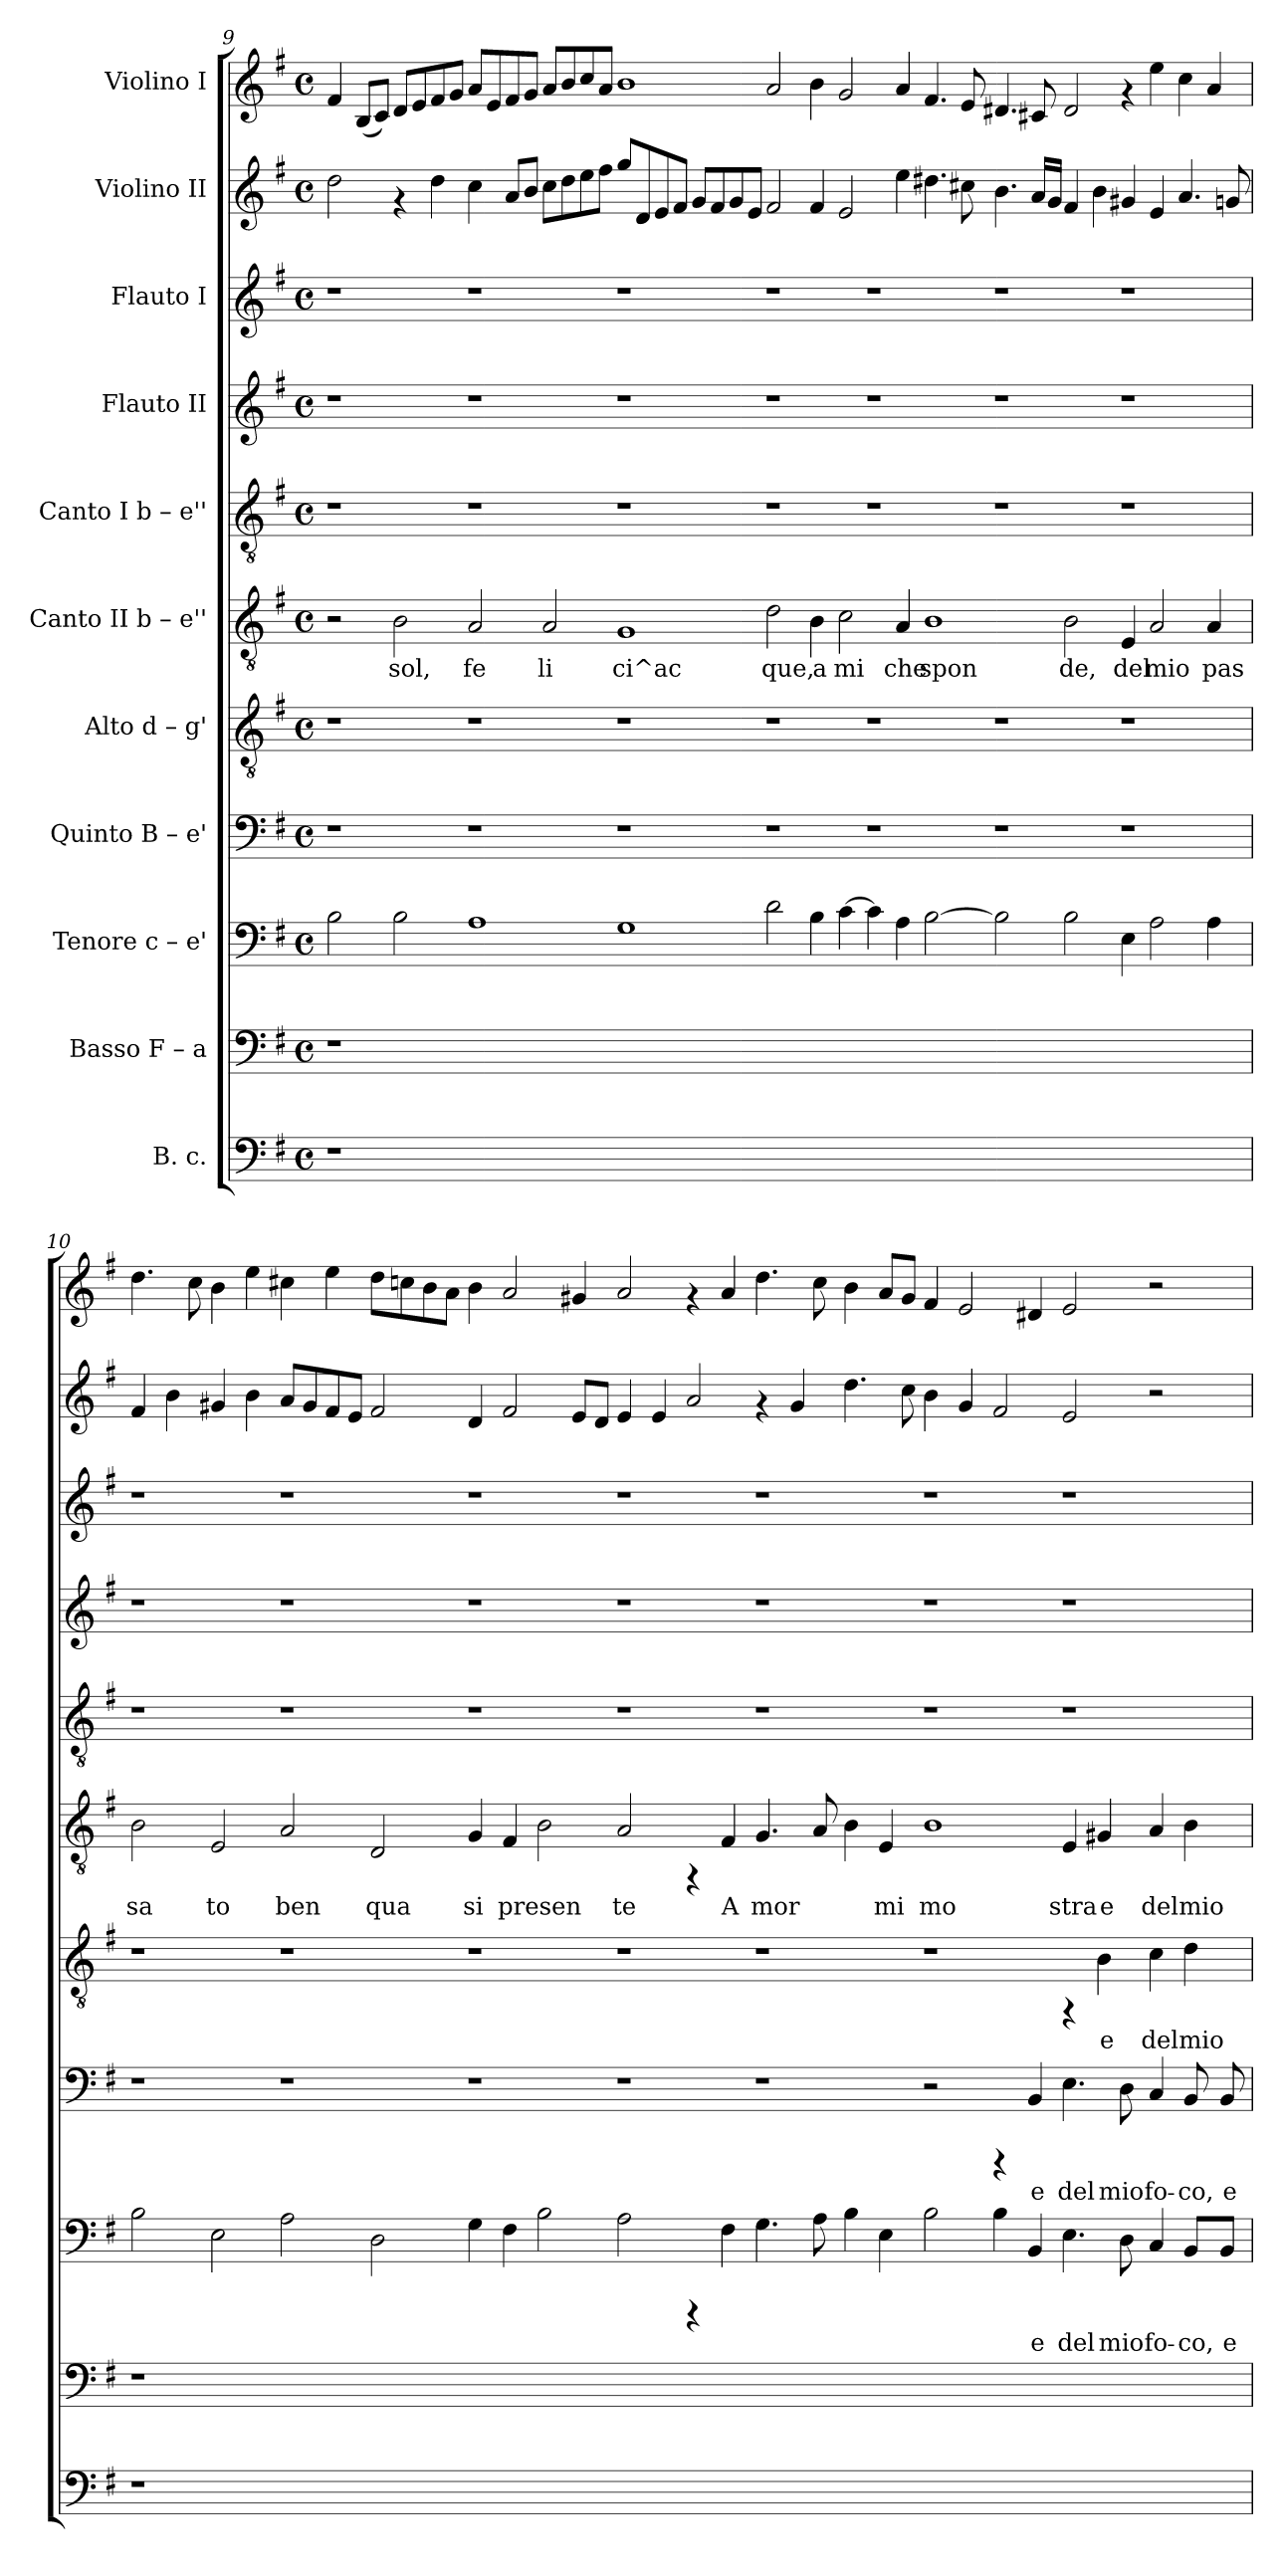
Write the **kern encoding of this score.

**kern	**kern	**kern	**text	**kern	**text	**kern	**text	**kern	**text	**kern	**kern	**kern	**kern	**kern
*part11	*part10	*part9	*part9	*part8	*part8	*part7	*part7	*part6	*part6	*part5	*part4	*part3	*part2	*part1
*staff11	*staff10	*staff9	*staff9	*staff8	*staff8	*staff7	*staff7	*staff6	*staff6	*staff5	*staff4	*staff3	*staff2	*staff1
*I"B. c.	*I"Basso  F – a	*I"Tenore  c – e'	*	*I"Quinto  B – e'	*	*I"Alto  d – g'	*	*I"Canto II  b – e''	*	*I"Canto I  b – e''	*I"Flauto II	*I"Flauto I	*I"Violino II	*I"Violino I
!!LO:PB:g=z
*clefF4	*clefF4	*clefF4	*	*clefF4	*	*clefGv2	*	*clefGv2	*	*clefGv2	*clefG2	*clefG2	*clefG2	*clefG2
*k[f#]	*k[f#]	*k[f#]	*	*k[f#]	*	*k[f#]	*	*k[f#]	*	*k[f#]	*k[f#]	*k[f#]	*k[f#]	*k[f#]
*G:	*G:	*G:	*	*G:	*	*G:	*	*G:	*	*G:	*G:	*G:	*G:	*G:
*M4/4	*M4/4	*M4/4	*	*M4/4	*	*M4/4	*	*M4/4	*	*M4/4	*M4/4	*M4/4	*M4/4	*M4/4
*met(c)	*met(c)	*met(c)	*	*met(c)	*	*met(c)	*	*met(c)	*	*met(c)	*met(c)	*met(c)	*met(c)	*met(c)
=9	=9	=9	=9	=9	=9	=9	=9	=9	=9	=9	=9	=9	=9	=9
!	!	!	!LO:LY:a:rj	!	!	!	!	!	!	!	!	!	!	!
1r	1r	2B\	.	1r	.	1r	.	2r	.	1r	1r	1r	2dd\	4f#/
.	.	.	.	.	.	.	.	.	.	.	.	.	.	(>8B/L
.	.	.	.	.	.	.	.	.	.	.	.	.	.	8c/J)
!	!	!	!LO:LY:a:rj	!	!	!	!	!	!LO:LY:b:rj	!	!	!	!	!
.	.	2B\	.	.	.	.	.	2B\	sol,	.	.	.	4rf	8d/L
.	.	.	.	.	.	.	.	.	.	.	.	.	.	8e/
.	.	.	.	.	.	.	.	.	.	.	.	.	4dd\	8f#/
.	.	.	.	.	.	.	.	.	.	.	.	.	.	8g/J
!	!	!	!LO:LY:a:rj	!	!	!	!	!	!LO:LY:b:rj	!	!	!	!	!
00.ryy	00.ryy	1A	.	1r	.	1r	.	2A/	fe	1r	1r	1r	4cc\	8a/L
.	.	.	.	.	.	.	.	.	.	.	.	.	.	8e/
.	.	.	.	.	.	.	.	.	.	.	.	.	8a/L	8f#/
.	.	.	.	.	.	.	.	.	.	.	.	.	8b/J	8g/J
!	!	!	!	!	!	!	!	!	!LO:LY:b:rj	!	!	!	!	!
.	.	.	.	.	.	.	.	2A/	li	.	.	.	8cc\L	8a/L
.	.	.	.	.	.	.	.	.	.	.	.	.	8dd\	8b/
.	.	.	.	.	.	.	.	.	.	.	.	.	8ee\	8cc/
.	.	.	.	.	.	.	.	.	.	.	.	.	8ff#\J	8a/J
!	!	!	!LO:LY:a:rj	!	!	!	!	!	!LO:LY:b:rj	!	!	!	!	!
.	.	1G	.	1r	.	1r	.	1G	ci^ac	1r	1r	1r	8gg/L	1b
.	.	.	.	.	.	.	.	.	.	.	.	.	8d/	.
.	.	.	.	.	.	.	.	.	.	.	.	.	8e/	.
.	.	.	.	.	.	.	.	.	.	.	.	.	8f#/J	.
.	.	.	.	.	.	.	.	.	.	.	.	.	8g/L	.
.	.	.	.	.	.	.	.	.	.	.	.	.	8f#/	.
.	.	.	.	.	.	.	.	.	.	.	.	.	8g/	.
.	.	.	.	.	.	.	.	.	.	.	.	.	8e/J	.
!	!	!	!LO:LY:a:rj	!	!	!	!	!	!LO:LY:b:rj	!	!	!	!	!
.	.	2d\	.	1r	.	1r	.	2d\	que,	1r	1r	1r	2f#/	2a/
!	!	!	!LO:LY:a:rj	!	!	!	!	!	!LO:LY:b:rj	!	!	!	!	!
.	.	4B\	.	.	.	.	.	4B\	a	.	.	.	4f#/	4b\
!	!	!	!LO:LY:a:rj	!	!	!	!	!	!LO:LY:b:rj	!	!	!	!	!
.	.	[>4c\	.	.	.	.	.	2c\	mi	.	.	.	2e/	2g/
!	!	!	!LO:LY:a:rj	!	!	!	!	!	!	!	!	!	!	!
.	.	4c\]	.	1r	.	1r	.	.	.	1r	1r	1r	.	.
!	!	!	!LO:LY:a:rj	!	!	!	!	!	!LO:LY:b:rj	!	!	!	!	!
.	.	4A\	.	.	.	.	.	4A/	che	.	.	.	4ee\	4a/
!	!	!	!LO:LY:a:rj	!	!	!	!	!	!LO:LY:b:rj	!	!	!	!	!
.	.	[>2B\	.	.	.	.	.	1B	spon	.	.	.	4.dd#X\	4.f#/
.	.	.	.	.	.	.	.	.	.	.	.	.	8cc#X\	8e/
!	!	!	!LO:LY:a:rj	!	!	!	!	!	!	!	!	!	!	!
.	.	2B\]	.	1r	.	1r	.	.	.	1r	1r	1r	4.b\	4.d#X/
.	.	.	.	.	.	.	.	.	.	.	.	.	16a/L	8c#X/
.	.	.	.	.	.	.	.	.	.	.	.	.	16g/J	.
!	!	!	!LO:LY:a:rj	!	!	!	!	!	!LO:LY:b:rj	!	!	!	!	!
.	.	2B\	.	.	.	.	.	2B\	de,	.	.	.	4f#/	2d#/
.	.	.	.	.	.	.	.	.	.	.	.	.	4b\	.
!	!	!	!LO:LY:a:rj	!	!	!	!	!	!LO:LY:b:rj	!	!	!	!	!
.	.	4E\	.	1r	.	1r	.	4E/	del	1r	1r	1r	4g#X/	4rf
!	!	!	!LO:LY:a:rj	!	!	!	!	!	!LO:LY:b:rj	!	!	!	!	!
.	.	2A\	.	.	.	.	.	2A/	mio	.	.	.	4e/	4ee\
.	.	.	.	.	.	.	.	.	.	.	.	.	4.a/	4cc\
!	!	!	!LO:LY:a:rj	!	!	!	!	!	!LO:LY:b:rj	!	!	!	!	!
.	.	4A\	.	.	.	.	.	4A/	pas	.	.	.	.	4a/
.	.	.	.	.	.	.	.	.	.	.	.	.	8gn/	.
!!LO:PB:g=z
=10	=10	=10	=10	=10	=10	=10	=10	=10	=10	=10	=10	=10	=10	=10
!	!	!	!LO:LY:a:rj	!	!	!	!	!	!LO:LY:b:rj	!	!	!	!	!
1r	1r	2B\	.	1r	.	1r	.	2B\	sa	1r	1r	1r	4f#/	4.dd\
.	.	.	.	.	.	.	.	.	.	.	.	.	4b\	.
.	.	.	.	.	.	.	.	.	.	.	.	.	.	8cc\
!	!	!	!LO:LY:a:rj	!	!	!	!	!	!LO:LY:b:rj	!	!	!	!	!
.	.	2E\	.	.	.	.	.	2E/	to	.	.	.	4g#X/	4b\
.	.	.	.	.	.	.	.	.	.	.	.	.	4b\	4ee\
!	!	!	!LO:LY:a:rj	!	!	!	!	!	!LO:LY:b:rj	!	!	!	!	!
00.ryy	00.ryy	2A\	.	1r	.	1r	.	2A/	ben	1r	1r	1r	8a/L	4cc#X\
.	.	.	.	.	.	.	.	.	.	.	.	.	8g#/	.
.	.	.	.	.	.	.	.	.	.	.	.	.	8f#/	4ee\
.	.	.	.	.	.	.	.	.	.	.	.	.	8e/J	.
!	!	!	!LO:LY:a:rj	!	!	!	!	!	!LO:LY:b:rj	!	!	!	!	!
.	.	2D\	.	.	.	.	.	2D/	qua	.	.	.	2f#/	8dd\L
.	.	.	.	.	.	.	.	.	.	.	.	.	.	8ccn\
.	.	.	.	.	.	.	.	.	.	.	.	.	.	8b\
.	.	.	.	.	.	.	.	.	.	.	.	.	.	8a\J
!	!	!	!LO:LY:a:rj	!	!	!	!	!	!LO:LY:b:rj	!	!	!	!	!
.	.	4G\	.	1r	.	1r	.	4G/	si	1r	1r	1r	4d/	4b\
!	!	!	!LO:LY:a:rj	!	!	!	!	!	!LO:LY:b:rj	!	!	!	!	!
.	.	4F#\	.	.	.	.	.	4F#/	presen	.	.	.	2f#/	2a/
!	!	!	!LO:LY:a:rj	!	!	!	!	!	!LO:LY:b:rj	!	!	!	!	!
.	.	2B\	.	.	.	.	.	2B\	.	.	.	.	.	.
.	.	.	.	.	.	.	.	.	.	.	.	.	8e/L	4g#X/
.	.	.	.	.	.	.	.	.	.	.	.	.	8d/J	.
!	!	!	!LO:LY:a:rj	!	!	!	!	!	!LO:LY:b:rj	!	!	!	!	!
.	.	2A\	.	1r	.	1r	.	2A/	te	1r	1r	1r	4e/	2a/
.	.	.	.	.	.	.	.	.	.	.	.	.	4e/	.
.	.	4rCCC	.	.	.	.	.	4rFF	.	.	.	.	2a/	4rf
!	!	!	!LO:LY:a:rj	!	!	!	!	!	!LO:LY:b:rj	!	!	!	!	!
.	.	4F#\	.	.	.	.	.	4F#/	A	.	.	.	.	4a/
!	!	!	!LO:LY:a:rj	!	!	!	!	!	!LO:LY:b:rj	!	!	!	!	!
.	.	4.G\	.	1r	.	1r	.	4.G/	mor	1r	1r	1r	4rf	4.dd\
.	.	.	.	.	.	.	.	.	.	.	.	.	4g#/	.
!	!	!	!LO:LY:a:rj	!	!	!	!	!	!LO:LY:b:rj	!	!	!	!	!
.	.	8A\	.	.	.	.	.	8A/	.	.	.	.	.	8cc\
!	!	!	!LO:LY:a:rj	!	!	!	!	!	!LO:LY:b:rj	!	!	!	!	!
.	.	4B\	.	.	.	.	.	4B\	.	.	.	.	4.dd\	4b\
!	!	!	!LO:LY:a:rj	!	!	!	!	!	!LO:LY:b:rj	!	!	!	!	!
.	.	4E\	.	.	.	.	.	4E/	mi	.	.	.	.	8a/L
.	.	.	.	.	.	.	.	.	.	.	.	.	8cc\	8g#/J
!	!	!	!LO:LY:a:rj	!	!	!	!	!	!LO:LY:b:rj	!	!	!	!	!
.	.	2B\	.	2r	.	1r	.	1B	mo	1r	1r	1r	4b\	4f#/
.	.	.	.	.	.	.	.	.	.	.	.	.	4g#/	2e/
!	!	!	!LO:LY:a:rj	!	!	!	!	!	!	!	!	!	!	!
.	.	4B\	.	4rCCC	.	.	.	.	.	.	.	.	2f#/	.
!	!	!	!LO:LY:a:rj	!	!LO:LY:b:rj	!	!	!	!	!	!	!	!	!
.	.	4BB/	e	4BB/	e	.	.	.	.	.	.	.	.	4d#X/
!	!	!	!LO:LY:a:rj	!	!LO:LY:b:rj	!	!	!	!LO:LY:b:rj	!	!	!	!	!
.	.	4.E\	del	4.E\	del	4rFF	.	4E/	stra	1r	1r	1r	2e/	2e/
!	!	!	!	!	!	!	!LO:LY:b:rj	!	!LO:LY:b:rj	!	!	!	!	!
.	.	.	.	.	.	4B\	e	4G#X/	e	.	.	.	.	.
!	!	!	!LO:LY:a:rj	!	!LO:LY:b:rj	!	!	!	!	!	!	!	!	!
.	.	8D\	mio	8D\	mio	.	.	.	.	.	.	.	.	.
!	!	!	!LO:LY:a:rj	!	!LO:LY:b:rj	!	!LO:LY:b:rj	!	!LO:LY:b:rj	!	!	!	!	!
.	.	4C/	fo-	4C/	fo-	4c\	del	4A/	del	.	.	.	2r	2r
!	!	!	!LO:LY:a:rj	!	!LO:LY:b:rj	!	!LO:LY:b:rj	!	!LO:LY:b:rj	!	!	!	!	!
.	.	8BB/L	-co,	8BB/	-co,	4d\	mio	4B\	mio	.	.	.	.	.
!	!	!	!LO:LY:a:rj	!	!LO:LY:b:rj	!	!	!	!	!	!	!	!	!
.	.	8BB/J	e	8BB/	e	.	.	.	.	.	.	.	.	.
=	=	=	=	=	=	=	=	=	=	=	=	=	=	=
*-	*-	*-	*-	*-	*-	*-	*-	*-	*-	*-	*-	*-	*-	*-
